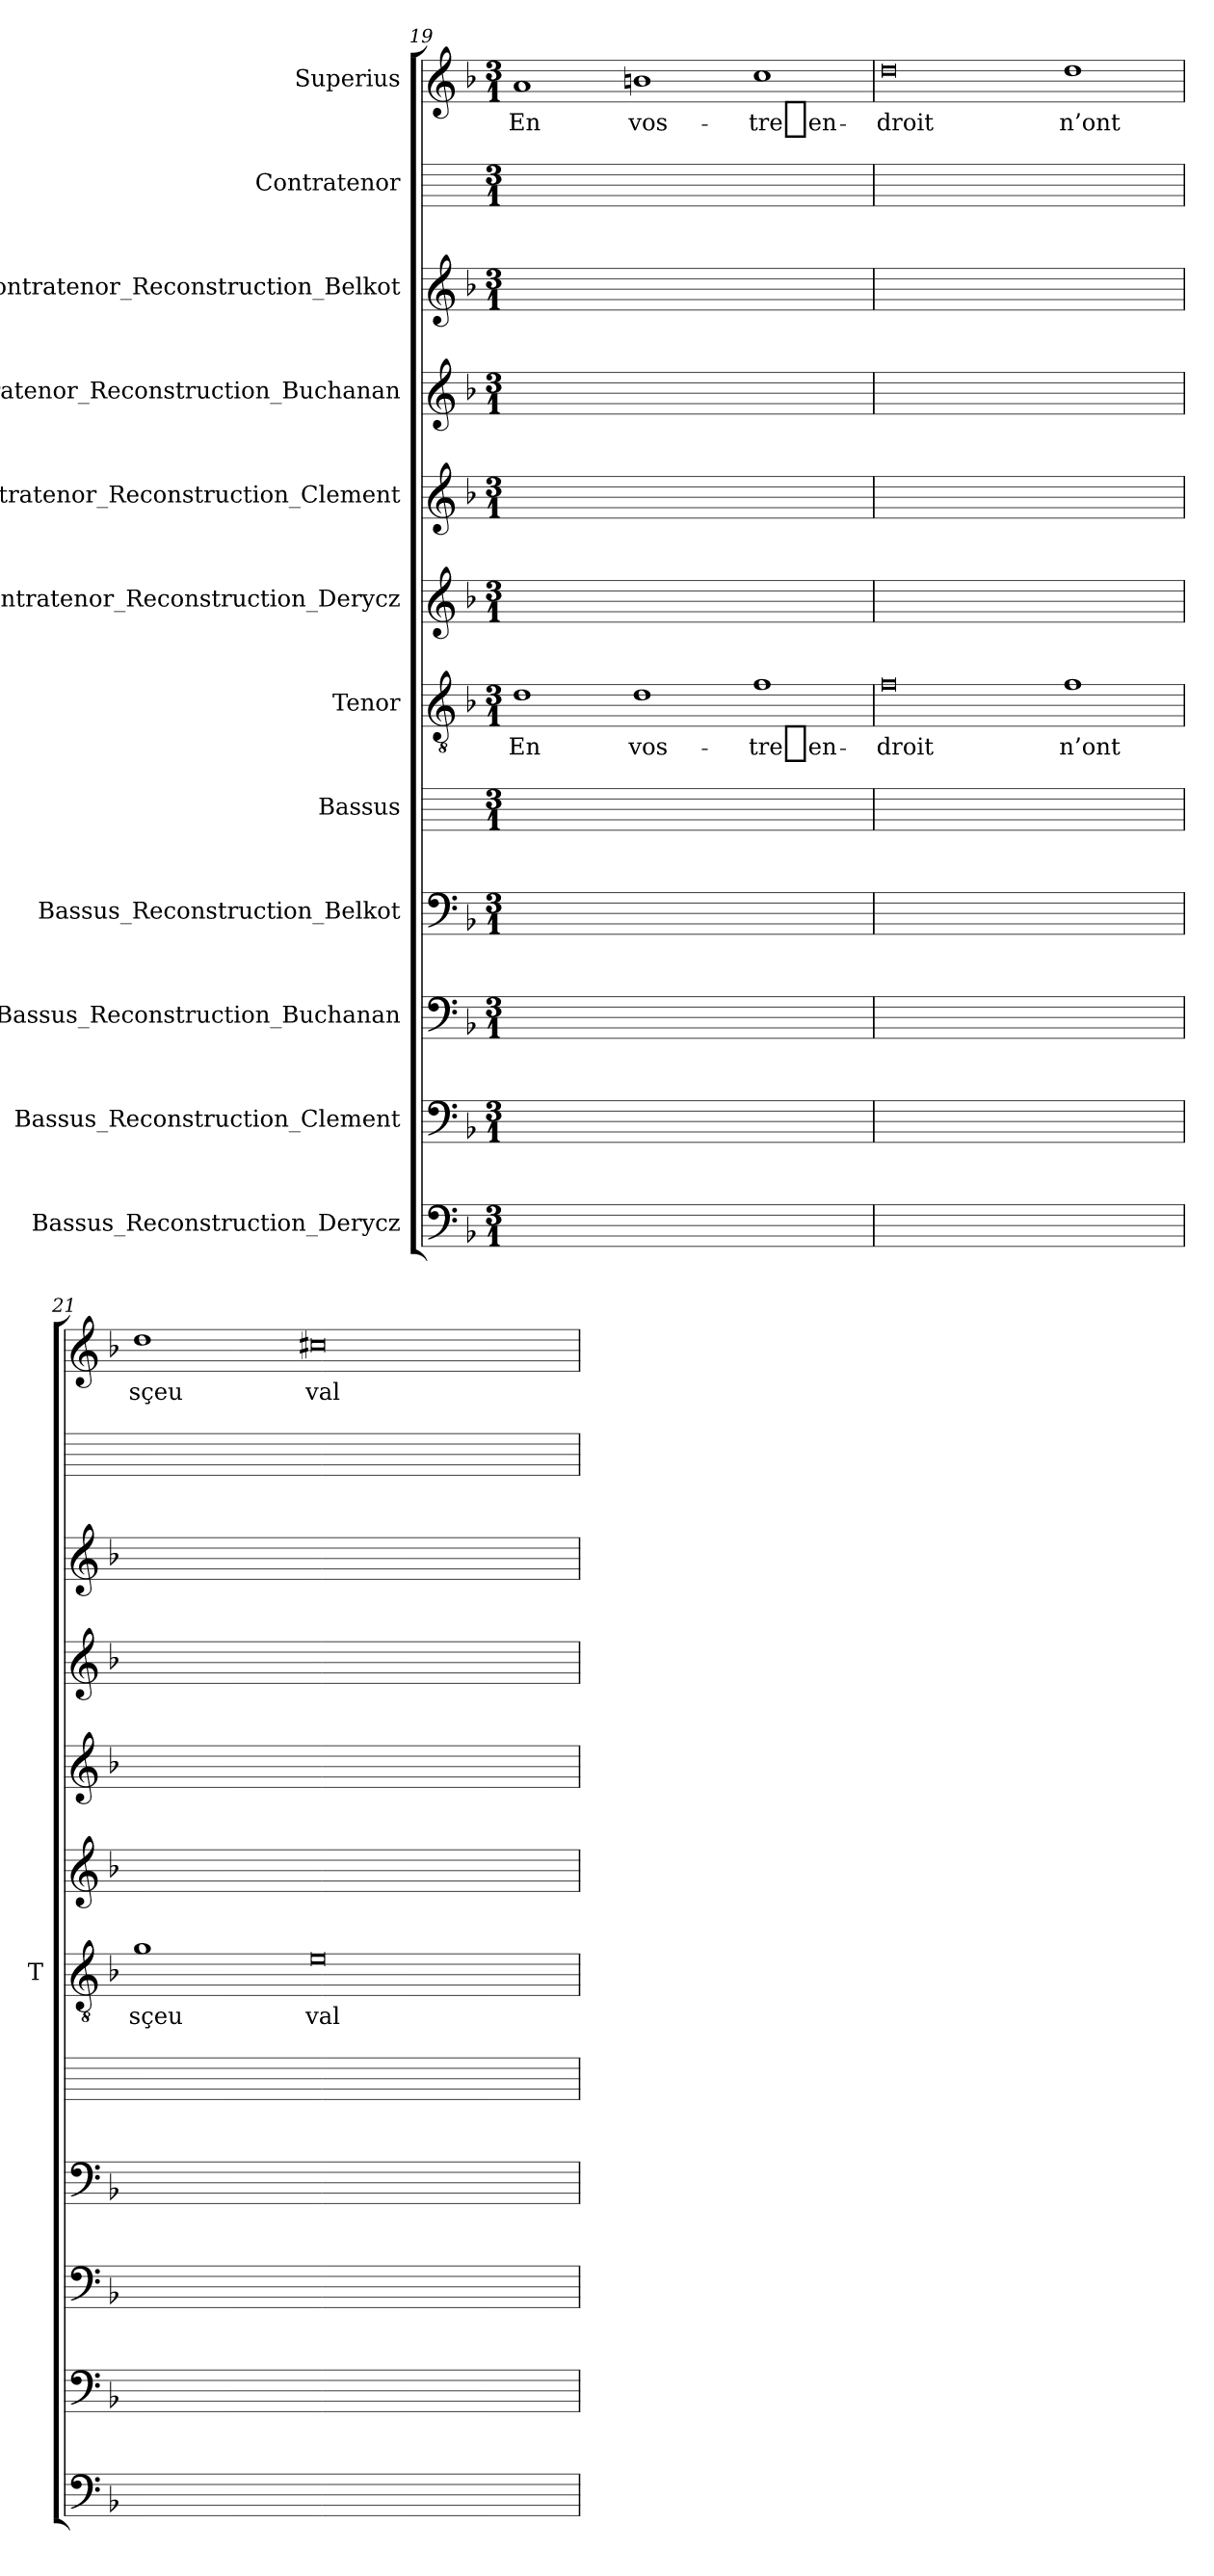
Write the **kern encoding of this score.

**kern	**kern	**kern	**kern	**kern	**kern	**text	**kern	**kern	**kern	**kern	**kern	**kern	**text
*part12	*part11	*part10	*part9	*part8	*part7	*part7	*part6	*part5	*part4	*part3	*part2	*part1	*part1
*staff12	*staff11	*staff10	*staff9	*staff8	*staff7	*staff7	*staff6	*staff5	*staff4	*staff3	*staff2	*staff1	*staff1
*I"Bassus_Reconstruction_Derycz	*I"Bassus_Reconstruction_Clement	*I"Bassus_Reconstruction_Buchanan	*I"Bassus_Reconstruction_Belkot	*I"Bassus	*I"Tenor	*	*I"Contratenor_Reconstruction_Derycz	*I"Contratenor_Reconstruction_Clement	*I"Contratenor_Reconstruction_Buchanan	*I"Contratenor_Reconstruction_Belkot	*I"Contratenor	*I"Superius	*
*	*	*	*	*	*I'T	*	*	*	*	*	*	*	*
*clefF4	*clefF4	*clefF4	*clefF4	*	*clefGv2	*	*clefG2	*clefG2	*clefG2	*clefG2	*	*clefG2	*
*k[b-]	*k[b-]	*k[b-]	*k[b-]	*	*k[b-]	*	*k[b-]	*k[b-]	*k[b-]	*k[b-]	*	*k[b-]	*
*F:	*F:	*F:	*F:	*	*F:	*	*F:	*F:	*F:	*F:	*	*F:	*
*M3/1	*M3/1	*M3/1	*M3/1	*M3/1	*M3/1	*	*M3/1	*M3/1	*M3/1	*M3/1	*M3/1	*M3/1	*
=19	=19	=19	=19	=19	=19	=19	=19	=19	=19	=19	=19	=19	=19
0.ryy	0.ryy	0.ryy	0.ryy	0.ryy	1d	-En	0.ryy	0.ryy	0.ryy	0.ryy	0.ryy	1a	-En
.	.	.	.	.	1d	vos-	.	.	.	.	.	1b	vos-
.	.	.	.	.	1f	tre_en-	.	.	.	.	.	1cc	tre_en-
!!LO:PB:g=z
=20	=20	=20	=20	=20	=20	=20	=20	=20	=20	=20	=20	=20	=20
0.ryy	0.ryy	0.ryy	0.ryy	0.ryy	0f	-droit	0.ryy	0.ryy	0.ryy	0.ryy	0.ryy	0dd	-droit
.	.	.	.	.	1f	-n’ont	.	.	.	.	.	1dd	-n’ont
=21	=21	=21	=21	=21	=21	=21	=21	=21	=21	=21	=21	=21	=21
0.ryy	0.ryy	0.ryy	0.ryy	0.ryy	1g	-sçeu	0.ryy	0.ryy	0.ryy	0.ryy	0.ryy	1dd	-sçeu
.	.	.	.	.	0e	val-	.	.	.	.	.	0cc#X	val-
=	=	=	=	=	=	=	=	=	=	=	=	=	=
*-	*-	*-	*-	*-	*-	*-	*-	*-	*-	*-	*-	*-	*-
